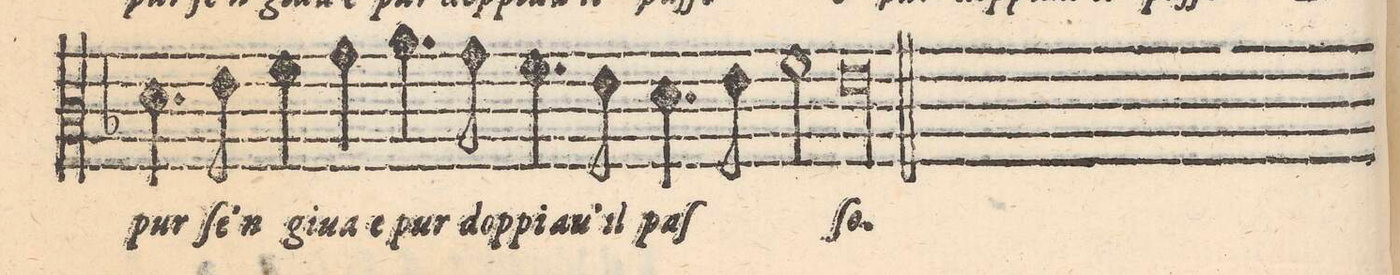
**kern	**text
*I"TENORE	*
*clefC3	*
*k[b-]	*
*met(C)	*
*M2/1	*
4.d\	pur
8e\	ſe'n
4f\	gi-
4g\	-ua e
4.a\	pur
8g\	dop-
4.f\	-pia-
8e\	-u'il
=41-	=41-
4.d\	paſ-
8e\	.
2f\	.
00e	-ſo.
=42-	=42-
1ryy	.
==	==
*-	*-
